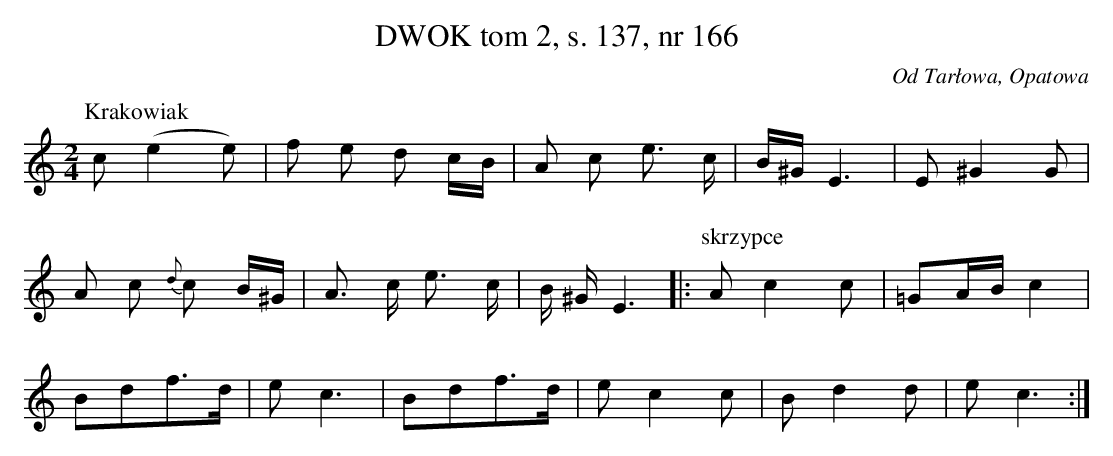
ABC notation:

X:1
T: DWOK tom 2, s. 137, nr 166
O: Od Tarłowa, Opatowa
L: 1/16
M: 2/4
K: C
P: Krakowiak
c2 (e4e2) |\
f2 e2 d2 cB |\
A2 c2 e3 c |\
B^G E6 |\
E2 ^G4 G2 |
A2 c2 {d}c2 B^G |\
A3 c e3  c  |\
B ^G E6 |:\
P:skrzypce
A2 c4 c2 |\
=G2AB c4 |
B2d2f3d |\
e2 c6 |\
B2d2f3d |\
e2 c4 c2 |\
B2 d4 d2 |\
e2  c6 :|
